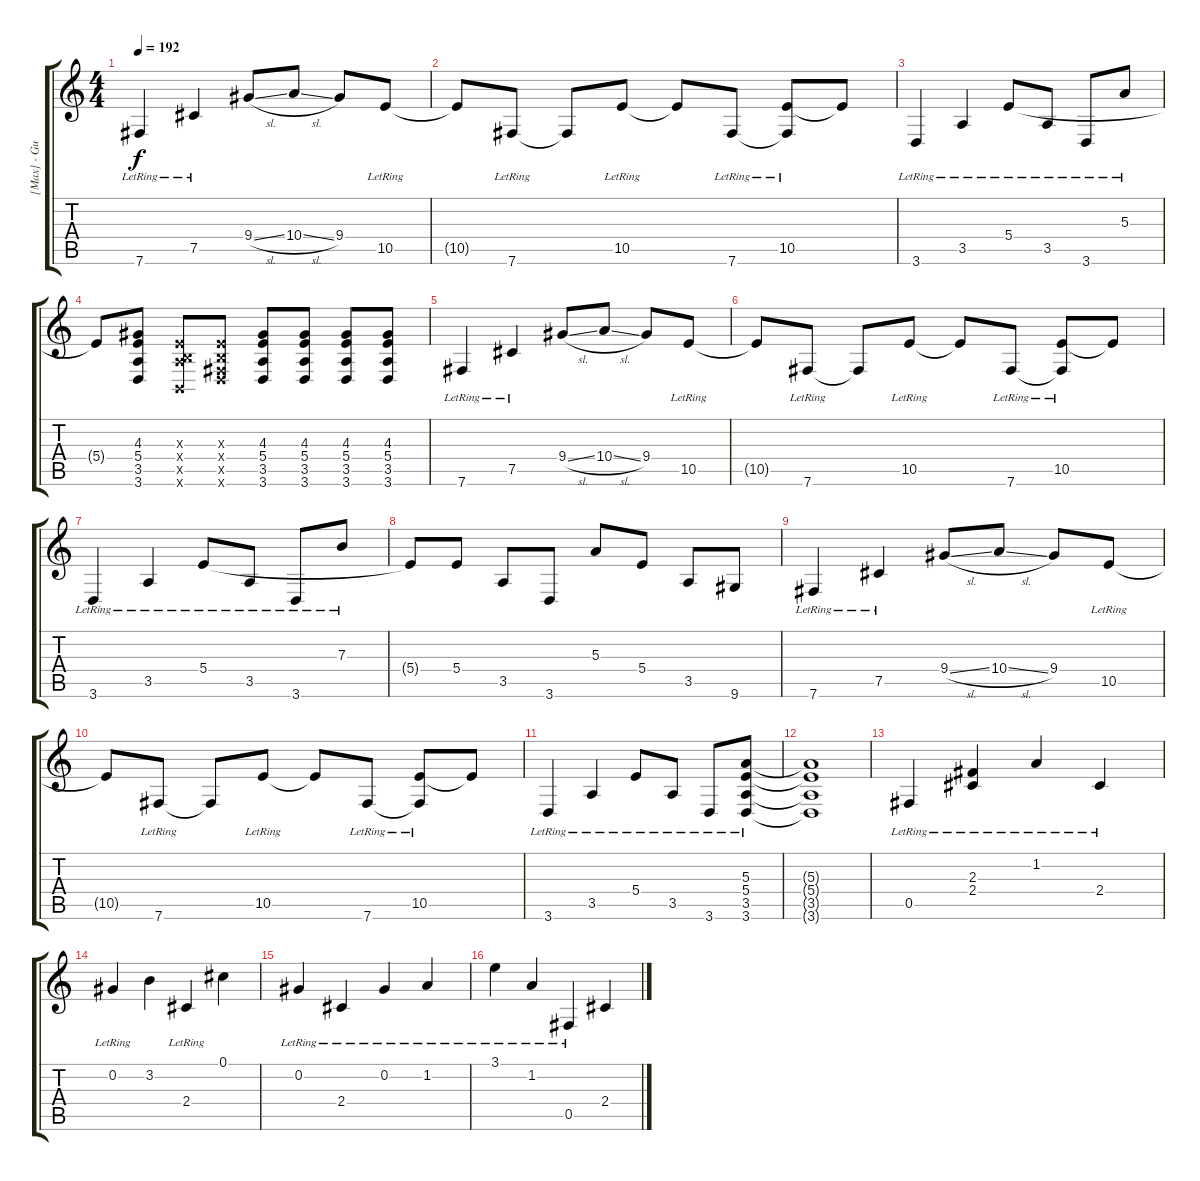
\track ("[Max] - Guitar 1" "[Max] - Gu") {instrument acousticguitarsteel}
\staff {score tabs}
\tuning (Db4 Ab3 E3 B2 Gb2 B1) {hide}
\ts (4 4)
\tempo 192
\clef g2
\ks c
7.6{lr}.4{dy f instrument acousticguitarsteel} 7.5{lr}.4 9.4{sl}.8 10.4{sl}.8 9.4.8 10.5{lr}.8 |
10.5{t}.8 7.6{lr}.8 7.6{t}.8 10.5{lr}.8 10.5{t}.8 7.6{lr}.8 (10.5{lr} 7.6{t}).8 10.5{t}.8 |
3.6{lr}.4 3.5{lr}.4 5.4{lr}.8 3.5{lr}.8 3.6{lr}.8 5.3{lr}.8 |
5.4{t}.8 (4.3 5.4 3.5 3.6).8 (0.3{x} 0.4{x} 3.5{x} 0.6{x}).8 (0.3{x} 0.4{x} 0.5{x} 3.6{x}).8 (4.3 5.4 3.5 3.6).8 (4.3 5.4 3.5 3.6).8 (4.3 5.4 3.5 3.6).8 (4.3 5.4 3.5 3.6).8 |
7.6{lr}.4{instrument acousticguitarsteel} 7.5{lr}.4 9.4{sl}.8 10.4{sl}.8 9.4.8 10.5{lr}.8 |
10.5{t}.8 7.6{lr}.8 7.6{t}.8 10.5{lr}.8 10.5{t}.8 7.6{lr}.8 (10.5{lr} 7.6{t}).8 10.5{t}.8 |
3.6{lr}.4 3.5{lr}.4 5.4{lr}.8 3.5{lr}.8 3.6{lr}.8 7.3{lr}.8 |
5.4{t}.8 5.4.8 3.5.8 3.6.8 5.3.8 5.4.8 3.5.8 9.6.8 |
7.6{lr}.4{instrument acousticguitarsteel} 7.5{lr}.4 9.4{sl}.8 10.4{sl}.8 9.4.8 10.5{lr}.8 |
10.5{t}.8 7.6{lr}.8 7.6{t}.8 10.5{lr}.8 10.5{t}.8 7.6{lr}.8 (10.5{lr} 7.6{t}).8 10.5{t}.8 |
3.6{lr}.4 3.5{lr}.4 5.4{lr}.8 3.5{lr}.8 3.6{lr}.8 (5.3{lr} 5.4 3.5 3.6).8 |
(5.3{t} 5.4{t} 3.5{t} 3.6{t}).1 |
0.5{lr}.4{instrument acousticguitarsteel} (2.3 2.4{lr}).4 1.2{lr}.4 2.4{lr}.4 |
0.2{lr}.4 3.2.4 2.4{lr}.4 0.1.4 |
0.2{lr}.4 2.4{lr}.4 0.2{lr}.4 1.2{lr}.4 |
3.1{lr}.4 1.2{lr}.4 0.5{lr}.4 2.4.4
